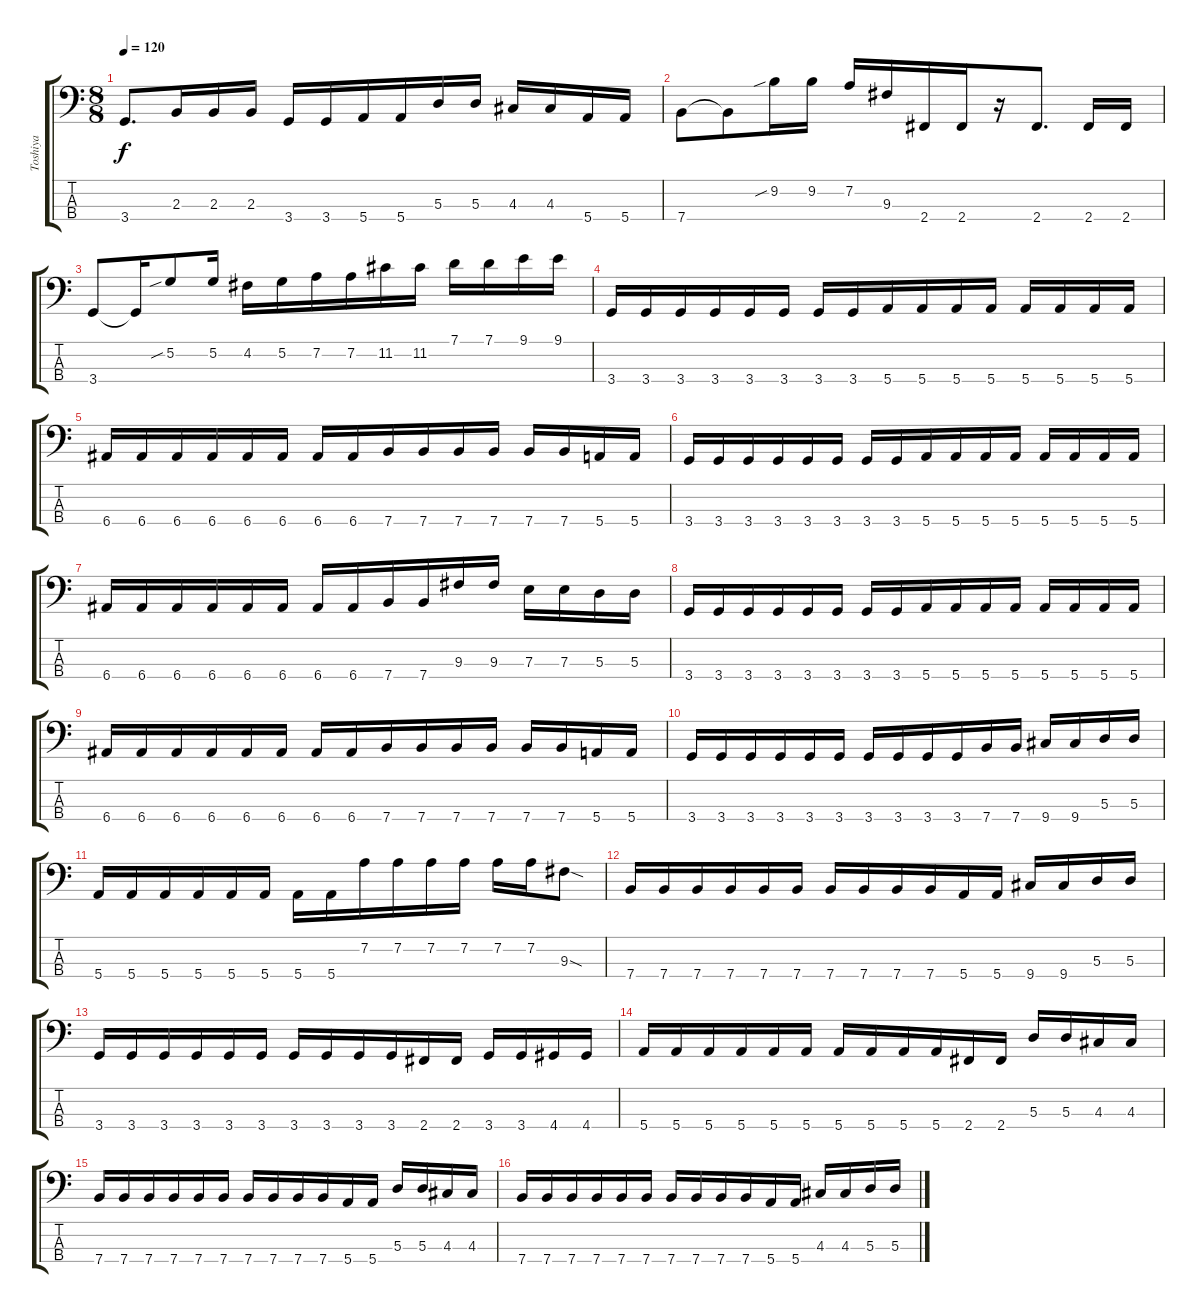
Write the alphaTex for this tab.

\track ("Toshiya" "Toshiya") {instrument electricbasspick}
\staff {score tabs}
\tuning (G2 D2 A1 E1) {hide}
\ts (8 8)
\tempo 120
\clef f4
\ks c
3.4.8{d dy f} 2.3.16 2.3.16 2.3.16 3.4.16 3.4.16 5.4.16 5.4.16 5.3.16 5.3.16 4.3.16 4.3.16 5.4.16 5.4.16 |
7.4.8 7.4{t}.8 9.2{sib}.16 9.2.16 7.2.16 9.3.16 2.4.16 2.4.16 r.16 2.4.8{d} 2.4.16 2.4.16 |
3.4.8 3.4{t}.16 5.2{sib}.8 5.2.16 4.2.16 5.2.16 7.2.16 7.2.16 11.2.16 11.2.16 7.1.16 7.1.16 9.1.16 9.1.16 |
3.4.16 3.4.16 3.4.16 3.4.16 3.4.16 3.4.16 3.4.16 3.4.16 5.4.16 5.4.16 5.4.16 5.4.16 5.4.16 5.4.16 5.4.16 5.4.16 |
6.4.16 6.4.16 6.4.16 6.4.16 6.4.16 6.4.16 6.4.16 6.4.16 7.4.16 7.4.16 7.4.16 7.4.16 7.4.16 7.4.16 5.4.16 5.4.16 |
3.4.16 3.4.16 3.4.16 3.4.16 3.4.16 3.4.16 3.4.16 3.4.16 5.4.16 5.4.16 5.4.16 5.4.16 5.4.16 5.4.16 5.4.16 5.4.16 |
6.4.16 6.4.16 6.4.16 6.4.16 6.4.16 6.4.16 6.4.16 6.4.16 7.4.16 7.4.16 9.3.16 9.3.16 7.3.16 7.3.16 5.3.16 5.3.16 |
3.4.16 3.4.16 3.4.16 3.4.16 3.4.16 3.4.16 3.4.16 3.4.16 5.4.16 5.4.16 5.4.16 5.4.16 5.4.16 5.4.16 5.4.16 5.4.16 |
6.4.16 6.4.16 6.4.16 6.4.16 6.4.16 6.4.16 6.4.16 6.4.16 7.4.16 7.4.16 7.4.16 7.4.16 7.4.16 7.4.16 5.4.16 5.4.16 |
3.4.16 3.4.16 3.4.16 3.4.16 3.4.16 3.4.16 3.4.16 3.4.16 3.4.16 3.4.16 7.4.16 7.4.16 9.4.16 9.4.16 5.3.16 5.3.16 |
5.4.16 5.4.16 5.4.16 5.4.16 5.4.16 5.4.16 5.4.16 5.4.16 7.2.16 7.2.16 7.2.16 7.2.16 7.2.16 7.2.16 9.3{sod}.8 |
7.4.16 7.4.16 7.4.16 7.4.16 7.4.16 7.4.16 7.4.16 7.4.16 7.4.16 7.4.16 5.4.16 5.4.16 9.4.16 9.4.16 5.3.16 5.3.16 |
3.4.16 3.4.16 3.4.16 3.4.16 3.4.16 3.4.16 3.4.16 3.4.16 3.4.16 3.4.16 2.4.16 2.4.16 3.4.16 3.4.16 4.4.16 4.4.16 |
5.4.16 5.4.16 5.4.16 5.4.16 5.4.16 5.4.16 5.4.16 5.4.16 5.4.16 5.4.16 2.4.16 2.4.16 5.3.16 5.3.16 4.3.16 4.3.16 |
7.4.16 7.4.16 7.4.16 7.4.16 7.4.16 7.4.16 7.4.16 7.4.16 7.4.16 7.4.16 5.4.16 5.4.16 5.3.16 5.3.16 4.3.16 4.3.16 |
7.4.16 7.4.16 7.4.16 7.4.16 7.4.16 7.4.16 7.4.16 7.4.16 7.4.16 7.4.16 5.4.16 5.4.16 4.3.16 4.3.16 5.3.16 5.3.16
